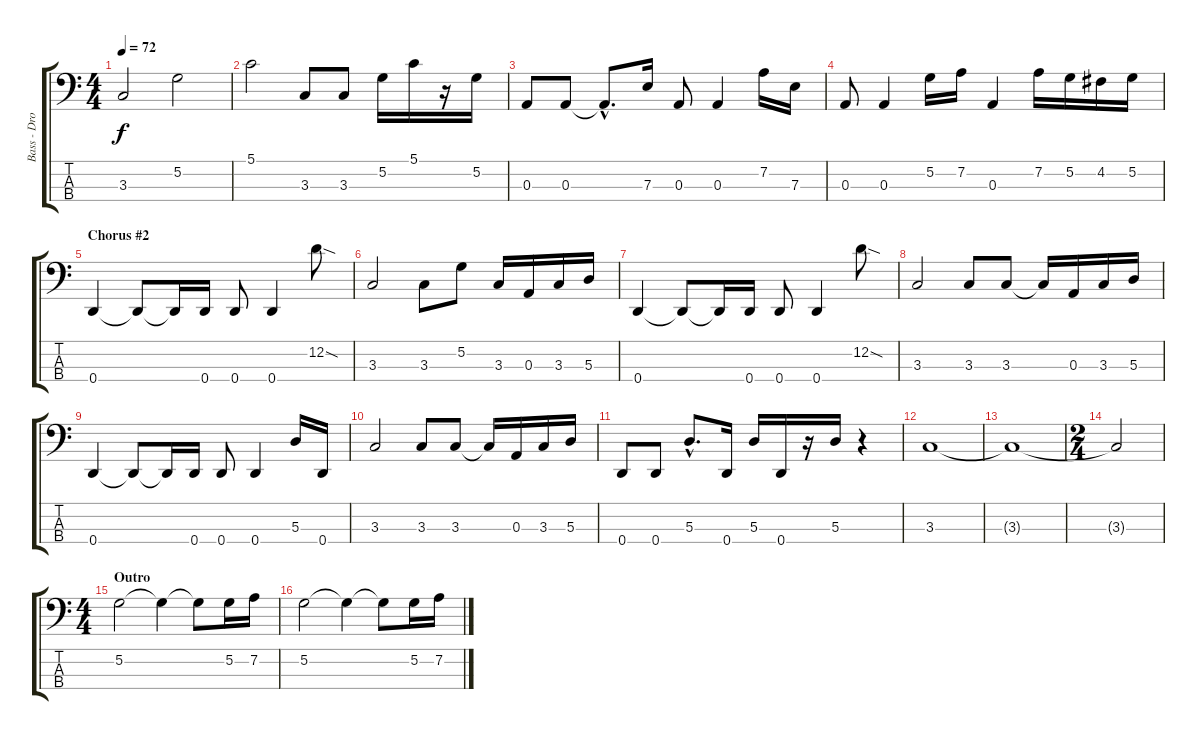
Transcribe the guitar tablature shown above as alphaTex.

\track ("Bass - Dropped D" "Bass - Dro") {instrument electricbassfinger}
\staff {score tabs}
\tuning (G2 D2 A1 D1) {hide}
\ts (4 4)
\tempo 72
\clef f4
\ks c
3.3.2{dy f} 5.2.2 |
5.1.2 3.3.8 3.3.8 5.2.16 5.1.16 r.16 5.2.16 |
0.3.8 0.3.8 0.3{hac t}.8{d} 7.3.16 0.3.8 0.3.4 7.2.16 7.3.16 |
0.3.8 0.3.4 5.2.16 7.2.16 0.3.4 7.2.16 5.2.16 4.2.16 5.2.16 |
\section ("" "Chorus #2")
0.4.4 0.4{t}.8 0.4{t}.16 0.4.16 0.4.8 0.4.4 12.2{sod}.8 |
3.3.2 3.3.8 5.2.8 3.3.16 0.3.16 3.3.16 5.3.16 |
0.4.4 0.4{t}.8 0.4{t}.16 0.4.16 0.4.8 0.4.4 12.2{sod}.8 |
3.3.2 3.3.8 3.3.8 3.3{t}.16 0.3.16 3.3.16 5.3.16 |
0.4.4 0.4{t}.8 0.4{t}.16 0.4.16 0.4.8 0.4.4 5.3.16 0.4.16 |
3.3.2 3.3.8 3.3.8 3.3{t}.16 0.3.16 3.3.16 5.3.16 |
0.4.8 0.4.8 5.3{hac}.8{d} 0.4.16 5.3.16 0.4.16 r.16 5.3.16 r.4 |
3.3.1 |
3.3{t}.1 |
\ts (2 4)
3.3{t}.2 |
\ts (4 4)
\section ("" "Outro")
5.2.2 5.2{t}.4 5.2{t}.8 5.2.16 7.2.16 |
5.2.2 5.2{t}.4 5.2{t}.8 5.2.16 7.2.16
